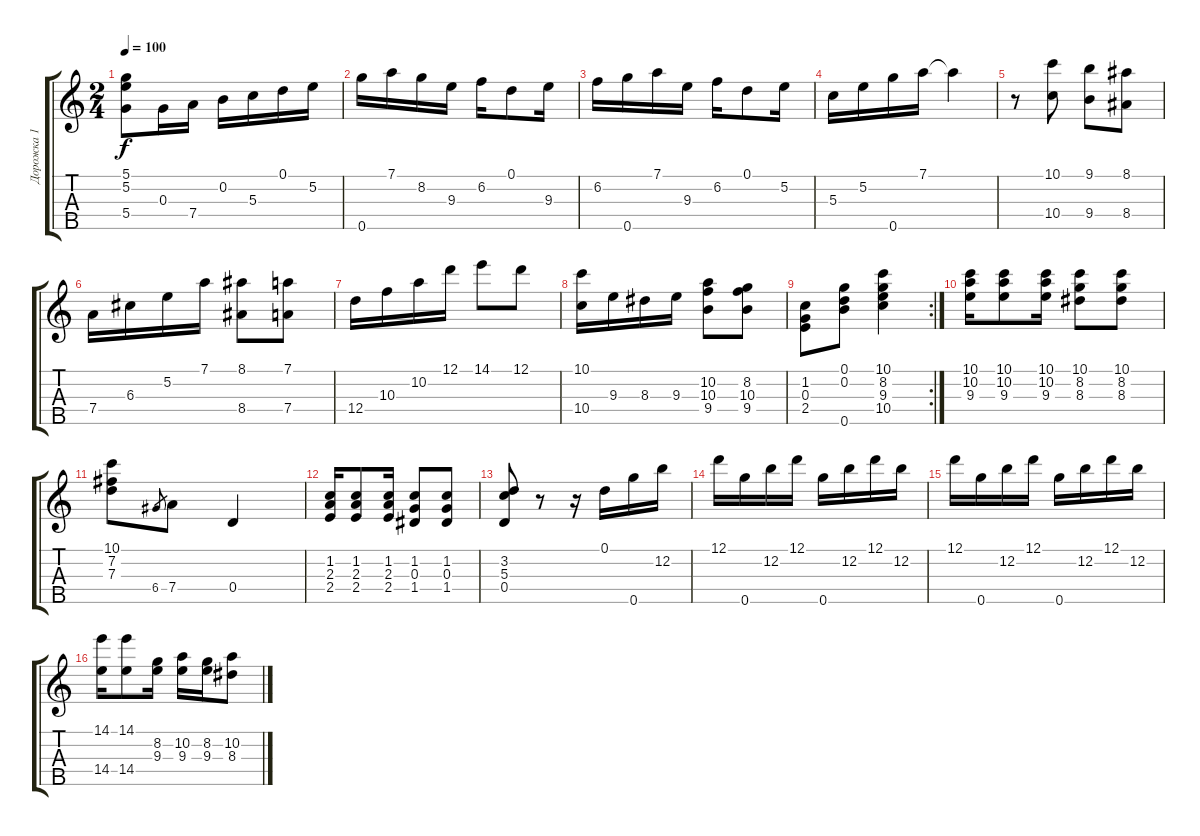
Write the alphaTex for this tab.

\track ("Дорожка 1" "Дорожка 1") {instrument banjo}
\staff {score tabs}
\tuning (D4 B3 G3 D3 G4) {hide}
\displaytranspose 12
\ts (2 4)
\tempo 100
\clef g2
\ks c
(5.1 5.2 5.4).8{dy f} 0.3.16 7.4.16 0.2.16 5.3.16 0.1.16 5.2.16 |
0.5.16 7.1.16 8.2.16 9.3.16 6.2.16 0.1.8 9.3.16 |
6.2.16 0.5.16 7.1.16 9.3.16 6.2.16 0.1.8 5.2.16 |
5.3.16 5.2.16 0.5.16 7.1.16 7.1{t}.4 |
r.8 (10.1 10.4).8 (9.1 9.4).8 (8.1 8.4).8 |
7.4.16 6.3.16 5.2.16 7.1.16 (8.1 8.4).8 (7.1 7.4).8 |
12.4.16 10.3.16 10.2.16 12.1.16 14.1.8 12.1.8 |
(10.1 10.4).16 9.3.16 8.3.16 9.3.16 (10.2 10.3 9.4).8 (8.2 10.3 9.4).8 |
\rc 2
(1.2 0.3 2.4).8 (0.1 0.2 0.5).8 (10.1 8.2 9.3 10.4).4 |
(10.1 10.2 9.3).16 (10.1 10.2 9.3).8 (10.1 10.2 9.3).16 (10.1 8.2 8.3).8 (10.1 8.2 8.3).8 |
(10.1 7.2 7.3).8 6.4.8{gr} 7.4.8 0.4.4 |
(1.2 2.3 2.4).16 (1.2 2.3 2.4).8 (1.2 2.3 2.4).16 (1.2 0.3 1.4).8 (1.2 0.3 1.4).8 |
(3.2 5.3 0.4).8 r.8 r.16 0.1.16 0.5.16 12.2.16 |
12.1.16 0.5.16 12.2.16 12.1.16 0.5.16 12.2.16 12.1.16 12.2.16 |
12.1.16 0.5.16 12.2.16 12.1.16 0.5.16 12.2.16 12.1.16 12.2.16 |
(14.1 14.4).16 (14.1 14.4).8 (8.2 9.3).16 (10.2 9.3).16 (8.2 9.3).16 (10.2 8.3).8
